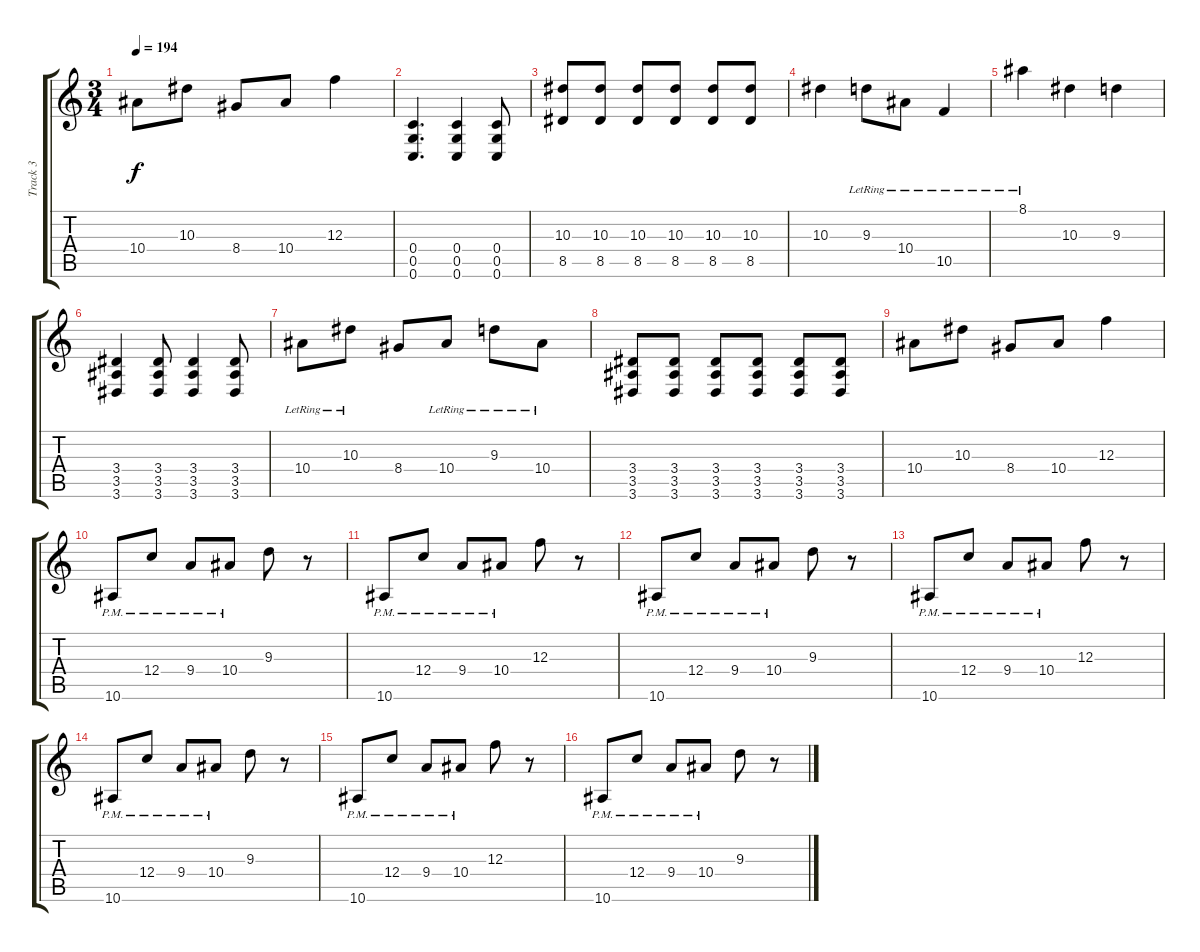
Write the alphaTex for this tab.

\track ("Track 3" "Track 3") {instrument distortionguitar}
\staff {score tabs}
\tuning (D4 A3 F3 C3 G2 C2) {hide}
\ts (3 4)
\tempo 194
\clef g2
\ks c
10.4.8{dy f} 10.3.8 8.4.8 10.4.8 12.3.4 |
(0.4 0.5 0.6).4{d} (0.4 0.5 0.6).4 (0.4 0.5 0.6).8 |
(10.3 8.5).8 (10.3 8.5).8 (10.3 8.5).8 (10.3 8.5).8 (10.3 8.5).8 (10.3 8.5).8 |
10.3.4 9.3{lr}.8 10.4{lr}.8 10.5{lr}.4 |
8.1{lr}.4 10.3.4 9.3.4 |
(3.4 3.5 3.6).4 (3.4 3.5 3.6).8 (3.4 3.5 3.6).4 (3.4 3.5 3.6).8 |
10.4{lr}.8 10.3{lr}.8 8.4.8 10.4{lr}.8 9.3{lr}.8 10.4{lr}.8 |
(3.4 3.5 3.6).8 (3.4 3.5 3.6).8 (3.4 3.5 3.6).8 (3.4 3.5 3.6).8 (3.4 3.5 3.6).8 (3.4 3.5 3.6).8 |
10.4.8 10.3.8 8.4.8 10.4.8 12.3.4 |
10.6{pm}.8 12.4{pm}.8 9.4{pm}.8 10.4{pm}.8 9.3.8 r.8 |
10.6{pm}.8 12.4{pm}.8 9.4{pm}.8 10.4{pm}.8 12.3.8 r.8 |
10.6{pm}.8 12.4{pm}.8 9.4{pm}.8 10.4{pm}.8 9.3.8 r.8 |
10.6{pm}.8 12.4{pm}.8 9.4{pm}.8 10.4{pm}.8 12.3.8 r.8 |
10.6{pm}.8 12.4{pm}.8 9.4{pm}.8 10.4{pm}.8 9.3.8 r.8 |
10.6{pm}.8 12.4{pm}.8 9.4{pm}.8 10.4{pm}.8 12.3.8 r.8 |
10.6{pm}.8 12.4{pm}.8 9.4{pm}.8 10.4{pm}.8 9.3.8 r.8
